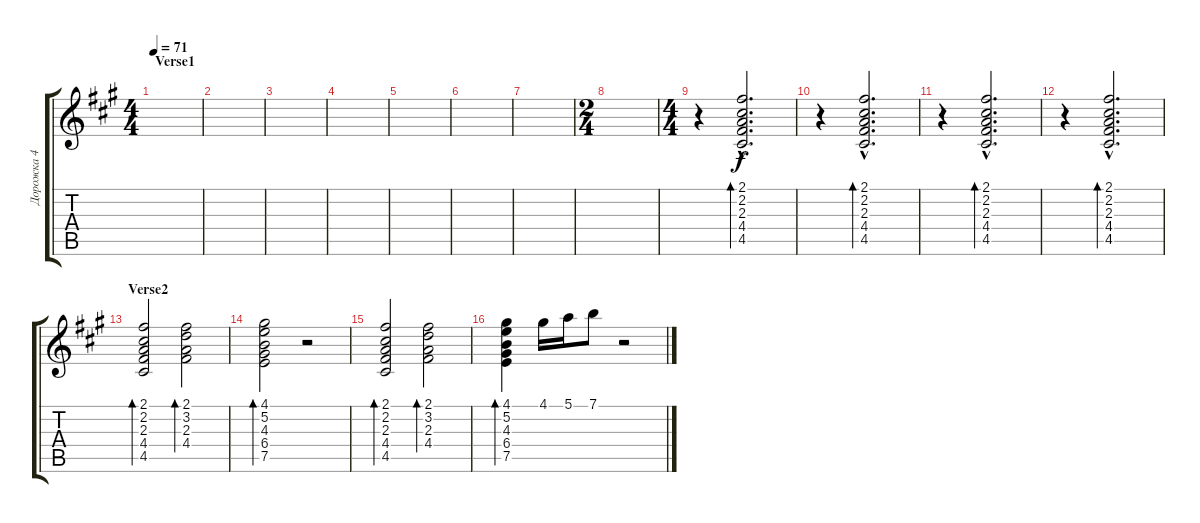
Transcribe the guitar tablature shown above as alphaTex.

\track ("Дорожка 4" "Дорожка 4") {instrument acousticguitarsteel}
\staff {score tabs}
\tuning (E4 B3 G3 D3 A2 E2) {hide}
\ts (4 4)
\section ("" "Verse1")
\tempo 71
\clef g2
\ks f#minor
|
|
|
|
|
|
|
\ts (2 4)
|
\ts (4 4)
r.4 (2.1{hac} 2.2{hac} 2.3{hac} 4.4{hac} 4.5{hac}).2{d bd 240} |
r.4 (2.1{hac} 2.2{hac} 2.3{hac} 4.4{hac} 4.5{hac}).2{d bd 240} |
r.4 (2.1{hac} 2.2{hac} 2.3{hac} 4.4{hac} 4.5{hac}).2{d bd 240} |
r.4 (2.1{hac} 2.2{hac} 2.3{hac} 4.4{hac} 4.5{hac}).2{d bd 240} |
\section ("" "Verse2")
(2.1 2.2 2.3 4.4 4.5).2{bd 240} (2.1 3.2 2.3 4.4).2{bd 240} |
(4.1 5.2 4.3 6.4 7.5).2{bd 240} r.2 |
(2.1 2.2 2.3 4.4 4.5).2{bd 240} (2.1 3.2 2.3 4.4).2{bd 240} |
(4.1 5.2 4.3 6.4 7.5).4{bd 240} 4.1.16{dy f} 5.1.16 7.1.8 r.2
